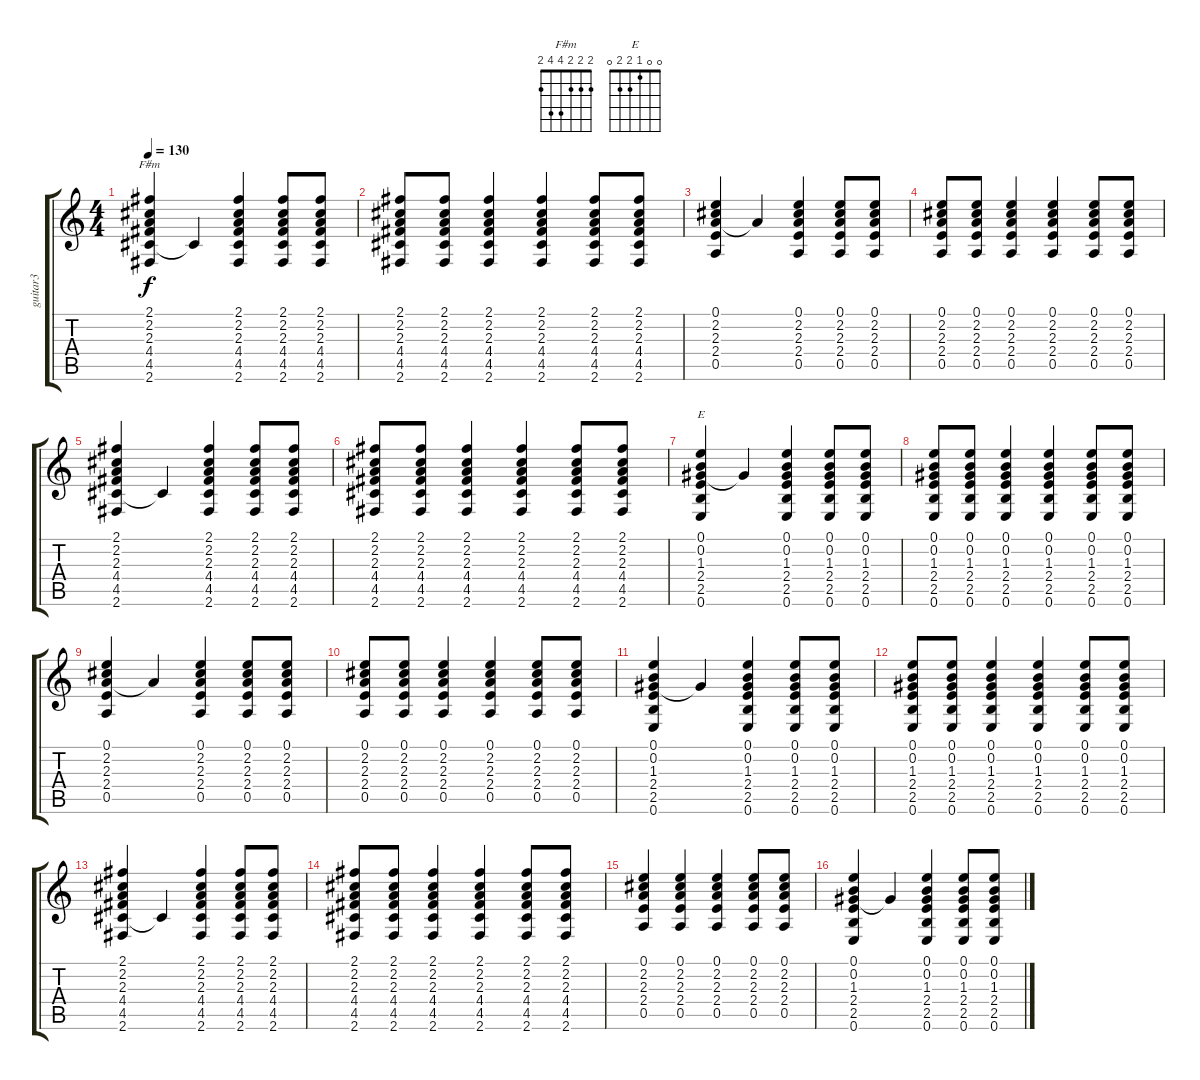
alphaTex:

\track ("guitar3" "guitar3") {instrument acousticguitarsteel}
\staff {score tabs}
\tuning (E4 B3 G3 D3 A2 E2) {hide}
\chord ("F#m" 2 2 2 4 4 2)
\chord ("E" 0 0 1 2 2 0)
\ts (4 4)
\tempo 130
\clef g2
\ks c
(2.1 2.2 2.3 4.4 4.5 2.6).4{ch "F#m" dy f} 4.5{t}.4 (2.1 2.2 2.3 4.4 4.5 2.6).4 (2.1 2.2 2.3 4.4 4.5 2.6).8 (2.1 2.2 2.3 4.4 4.5 2.6).8 |
(2.1 2.2 2.3 4.4 4.5 2.6).8 (2.1 2.2 2.3 4.4 4.5 2.6).8 (2.1 2.2 2.3 4.4 4.5 2.6).4 (2.1 2.2 2.3 4.4 4.5 2.6).4 (2.1 2.2 2.3 4.4 4.5 2.6).8 (2.1 2.2 2.3 4.4 4.5 2.6).8 |
(0.1 2.2 2.3 2.4 0.5).4 2.3{t}.4 (0.1 2.2 2.3 2.4 0.5).4 (0.1 2.2 2.3 2.4 0.5).8 (0.1 2.2 2.3 2.4 0.5).8 |
(0.1 2.2 2.3 2.4 0.5).8 (0.1 2.2 2.3 2.4 0.5).8 (0.1 2.2 2.3 2.4 0.5).4 (0.1 2.2 2.3 2.4 0.5).4 (0.1 2.2 2.3 2.4 0.5).8 (0.1 2.2 2.3 2.4 0.5).8 |
(2.1 2.2 2.3 4.4 4.5 2.6).4 4.5{t}.4 (2.1 2.2 2.3 4.4 4.5 2.6).4 (2.1 2.2 2.3 4.4 4.5 2.6).8 (2.1 2.2 2.3 4.4 4.5 2.6).8 |
(2.1 2.2 2.3 4.4 4.5 2.6).8 (2.1 2.2 2.3 4.4 4.5 2.6).8 (2.1 2.2 2.3 4.4 4.5 2.6).4 (2.1 2.2 2.3 4.4 4.5 2.6).4 (2.1 2.2 2.3 4.4 4.5 2.6).8 (2.1 2.2 2.3 4.4 4.5 2.6).8 |
(0.1 0.2 1.3 2.4 2.5 0.6).4{ch "E"} 1.3{t}.4 (0.1 0.2 1.3 2.4 2.5 0.6).4 (0.1 0.2 1.3 2.4 2.5 0.6).8 (0.1 0.2 1.3 2.4 2.5 0.6).8 |
(0.1 0.2 1.3 2.4 2.5 0.6).8 (0.1 0.2 1.3 2.4 2.5 0.6).8 (0.1 0.2 1.3 2.4 2.5 0.6).4 (0.1 0.2 1.3 2.4 2.5 0.6).4 (0.1 0.2 1.3 2.4 2.5 0.6).8 (0.1 0.2 1.3 2.4 2.5 0.6).8 |
(0.1 2.2 2.3 2.4 0.5).4 2.3{t}.4 (0.1 2.2 2.3 2.4 0.5).4 (0.1 2.2 2.3 2.4 0.5).8 (0.1 2.2 2.3 2.4 0.5).8 |
(0.1 2.2 2.3 2.4 0.5).8 (0.1 2.2 2.3 2.4 0.5).8 (0.1 2.2 2.3 2.4 0.5).4 (0.1 2.2 2.3 2.4 0.5).4 (0.1 2.2 2.3 2.4 0.5).8 (0.1 2.2 2.3 2.4 0.5).8 |
(0.1 0.2 1.3 2.4 2.5 0.6).4 1.3{t}.4 (0.1 0.2 1.3 2.4 2.5 0.6).4 (0.1 0.2 1.3 2.4 2.5 0.6).8 (0.1 0.2 1.3 2.4 2.5 0.6).8 |
(0.1 0.2 1.3 2.4 2.5 0.6).8 (0.1 0.2 1.3 2.4 2.5 0.6).8 (0.1 0.2 1.3 2.4 2.5 0.6).4 (0.1 0.2 1.3 2.4 2.5 0.6).4 (0.1 0.2 1.3 2.4 2.5 0.6).8 (0.1 0.2 1.3 2.4 2.5 0.6).8 |
(2.1 2.2 2.3 4.4 4.5 2.6).4 4.5{t}.4 (2.1 2.2 2.3 4.4 4.5 2.6).4 (2.1 2.2 2.3 4.4 4.5 2.6).8 (2.1 2.2 2.3 4.4 4.5 2.6).8 |
(2.1 2.2 2.3 4.4 4.5 2.6).8 (2.1 2.2 2.3 4.4 4.5 2.6).8 (2.1 2.2 2.3 4.4 4.5 2.6).4 (2.1 2.2 2.3 4.4 4.5 2.6).4 (2.1 2.2 2.3 4.4 4.5 2.6).8 (2.1 2.2 2.3 4.4 4.5 2.6).8 |
(0.1 2.2 2.3 2.4 0.5).4 (0.1 2.2 2.3 2.4 0.5).4 (0.1 2.2 2.3 2.4 0.5).4 (0.1 2.2 2.3 2.4 0.5).8 (0.1 2.2 2.3 2.4 0.5).8 |
(0.1 0.2 1.3 2.4 2.5 0.6).4 1.3{t}.4 (0.1 0.2 1.3 2.4 2.5 0.6).4 (0.1 0.2 1.3 2.4 2.5 0.6).8 (0.1 0.2 1.3 2.4 2.5 0.6).8
